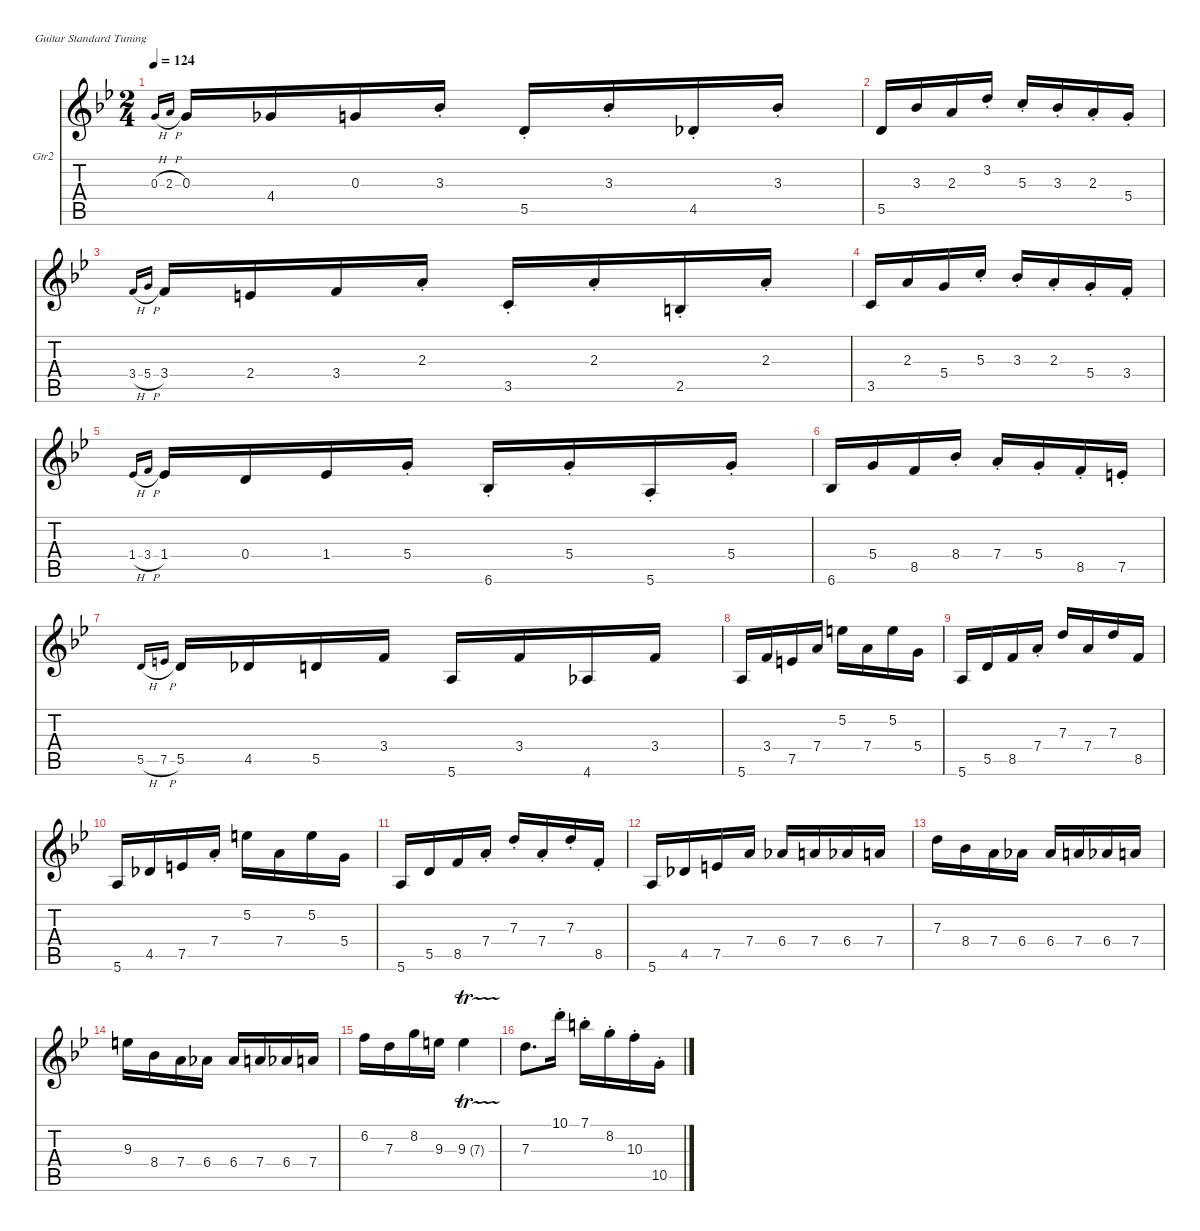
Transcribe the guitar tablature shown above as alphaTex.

\defaultSystemsLayout 4
\hideDynamics
\bracketExtendMode nobrackets
\firstSystemTrackNameOrientation horizontal
\otherSystemsTrackNameOrientation horizontal
\track ("Electric Guitar 2" "Gtr2") {instrument distortionguitar}
\staff {score tabs}
\tuning (E4 B3 G3 D3 A2 E2)
\ts (2 4)
\tempo 124
\clef g2
\ks gminor
0.3{h}.16{gr onbeat dy f} 2.3{h}.16{gr onbeat} 0.3.16 4.4.16 0.3.16 3.3{st}.16{beam split} 5.5{st}.16 3.3{st}.16 4.5{st}.16 3.3{st}.16 |
5.5.16 3.3.16 2.3.16 3.2{st}.16{beam split} 5.3{st}.16 3.3{st}.16 2.3{st}.16 5.4{st}.16 |
3.4{h}.16{gr onbeat} 5.4{h}.16{gr onbeat} 3.4.16 2.4.16 3.4.16 2.3{st}.16{beam split} 3.5{st}.16 2.3{st}.16 2.5{st}.16 2.3{st}.16 |
3.5.16 2.3.16 5.4.16 5.3{st}.16{beam split} 3.3{st}.16 2.3{st}.16 5.4{st}.16 3.4{st}.16 |
1.4{h}.16{gr onbeat} 3.4{h}.16{gr onbeat} 1.4.16 0.4.16 1.4.16 5.4{st}.16{beam split} 6.6{st}.16 5.4{st}.16 5.6{st}.16 5.4{st}.16 |
6.6.16 5.4.16 8.5.16 8.4{st}.16{beam split} 7.4{st}.16 5.4{st}.16 8.5{st}.16 7.5{st}.16 |
5.5{h}.16{gr onbeat} 7.5{h}.16{gr onbeat} 5.5.16 4.5.16 5.5.16 3.4.16{beam split} 5.6.16 3.4.16 4.6.16 3.4.16 |
5.6.16 3.4.16 7.5.16 7.4.16{beam split} 5.2.16 7.4.16 5.2.16 5.4.16 |
5.6.16 5.5.16 8.5.16 7.4{st}.16{beam split} 7.3.16 7.4.16 7.3.16 8.5.16 |
5.6.16 4.5.16 7.5.16 7.4{st}.16{beam split} 5.2.16 7.4.16 5.2.16 5.4.16 |
5.6.16 5.5.16 8.5.16 7.4{st}.16{beam split} 7.3{st}.16 7.4{st}.16 7.3{st}.16 8.5{st}.16 |
5.6.16 4.5.16 7.5.16 7.4.16{beam split} 6.4.16 7.4.16 6.4.16 7.4.16 |
7.3.16 8.4.16 7.4.16 6.4.16{beam split} 6.4.16 7.4.16 6.4.16 7.4.16 |
9.3.16 8.4.16 7.4.16 6.4.16{beam split} 6.4.16 7.4.16 6.4.16 7.4.16 |
6.2.16 7.3.16 8.2.16 9.3.16 9.3{tr (7 16)}.4 |
7.3.8{d} 10.1{st}.16{beam split} 7.1{st}.16 8.2{st}.16 10.3{st}.16 10.5{st}.16
